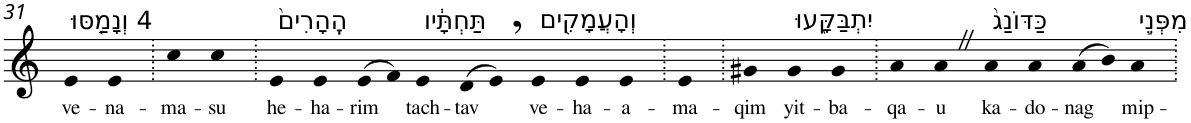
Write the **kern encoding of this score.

**kern	**text
*part1	*part1
*staff1	*staff1
*I"Piano	*
*I'Pno	*
!!LO:PB:g=z
*clefG2	*
*k[]	*
=31	=31
!LO:TX:a:t=4 וְנָמַ֤סּוּ	!
!	!LO:LY:b
4e	ve-
!	!LO:LY:b
4e	-na-
=32.	=32.
!	!LO:LY:b
4cc	-ma-
!	!LO:LY:b
4cc	-su
=33.	=33.
!LO:TX:a:t=הֶֽהָרִים֙	!
!	!LO:LY:b
4e	he-
!	!LO:LY:b
4e	-ha-
!	!LO:LY:b
(>8e	-rim
8f)	.
!LO:TX:a:t=תַּחְתָּ֔יו	!
!	!LO:LY:b
4e	tach-
!	!LO:LY:b
(>8d	-tav
8e,)	.
!LO:TX:a:t=וְהָעֲמָקִ֖ים	!
!	!LO:LY:b
4e	ve-
!	!LO:LY:b
4e	-ha-
!	!LO:LY:b
4e	-a-
=34.	=34.
!	!LO:LY:b
4e	-ma-
=35.	=35.
!	!LO:LY:b
4g#X	-qim
!LO:TX:a:t=יִתְבַּקָּ֑עוּ	!
!	!LO:LY:b
4g#	yit-
!	!LO:LY:b
4g#	-ba-
=36.	=36.
!	!LO:LY:b
4a	-qa-
!	!LO:LY:b
4aZ	-u
!LO:TX:a:t=כַּדּוֹנַג֙	!
!	!LO:LY:b
4a	ka-
!	!LO:LY:b
4a	-do-
!	!LO:LY:b
(>8a	-nag
8b)	.
!LO:TX:a:t=מִפְּנֵ֣י	!
!	!LO:LY:b
4a	mip-
=.	=.
*-	*-
